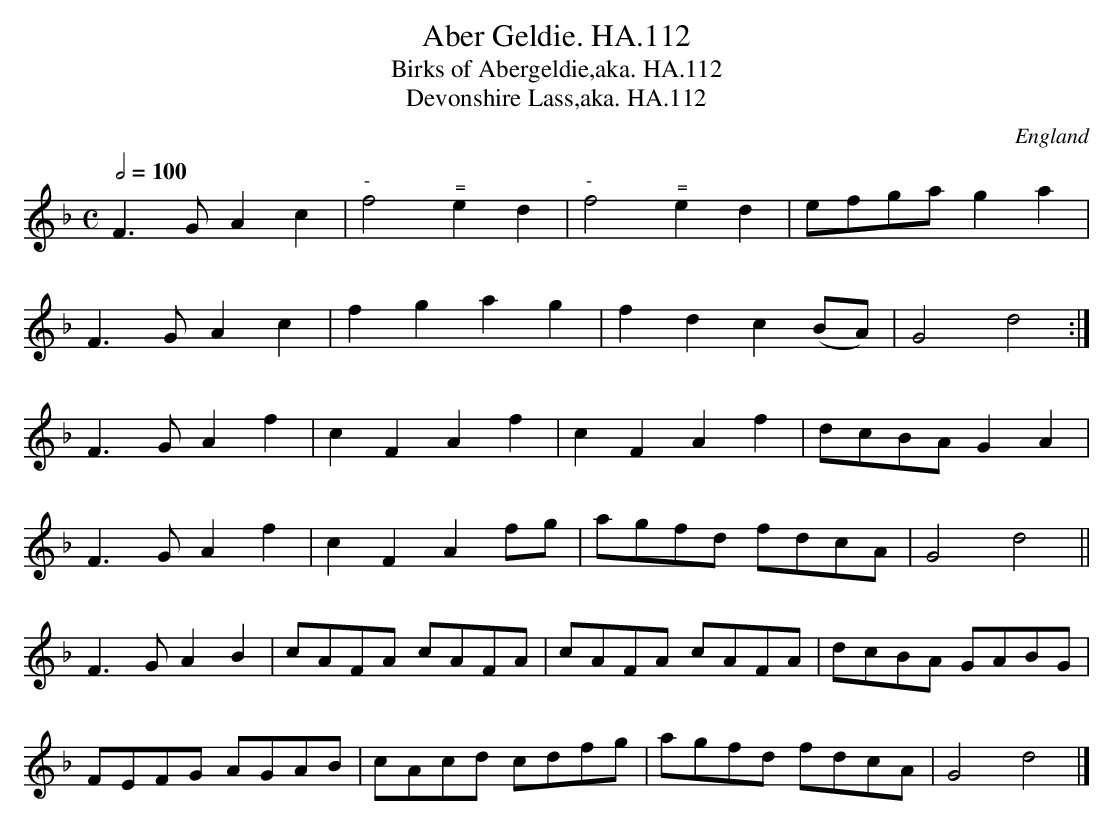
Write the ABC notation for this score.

X:1
T:Aber Geldie. HA.112
T:Birks of Abergeldie,aka. HA.112
T:Devonshire Lass,aka. HA.112
L:1/8
M:C
O:England
Q:1/2=100
K:F
F3G A2c2|"^-"f4"^="e2d2|"^-"f4"^="e2d2|efga g2a2|!
F3G A2c2|f2g2 a2g2|f2d2c2(BA)|G4d4:|!
F3G A2f2|c2F2 A2f2|c2F2 A2f2|dcBA G2A2|!
F3G A2f2|c2F2 A2fg|agfd fdcA|G4 d4||!
F3G A2B2|cAFA cAFA|cAFA cAFA|dcBA GABG|!
FEFG AGAB|cAcd cdfg|agfd fdcA|G4d4|]
